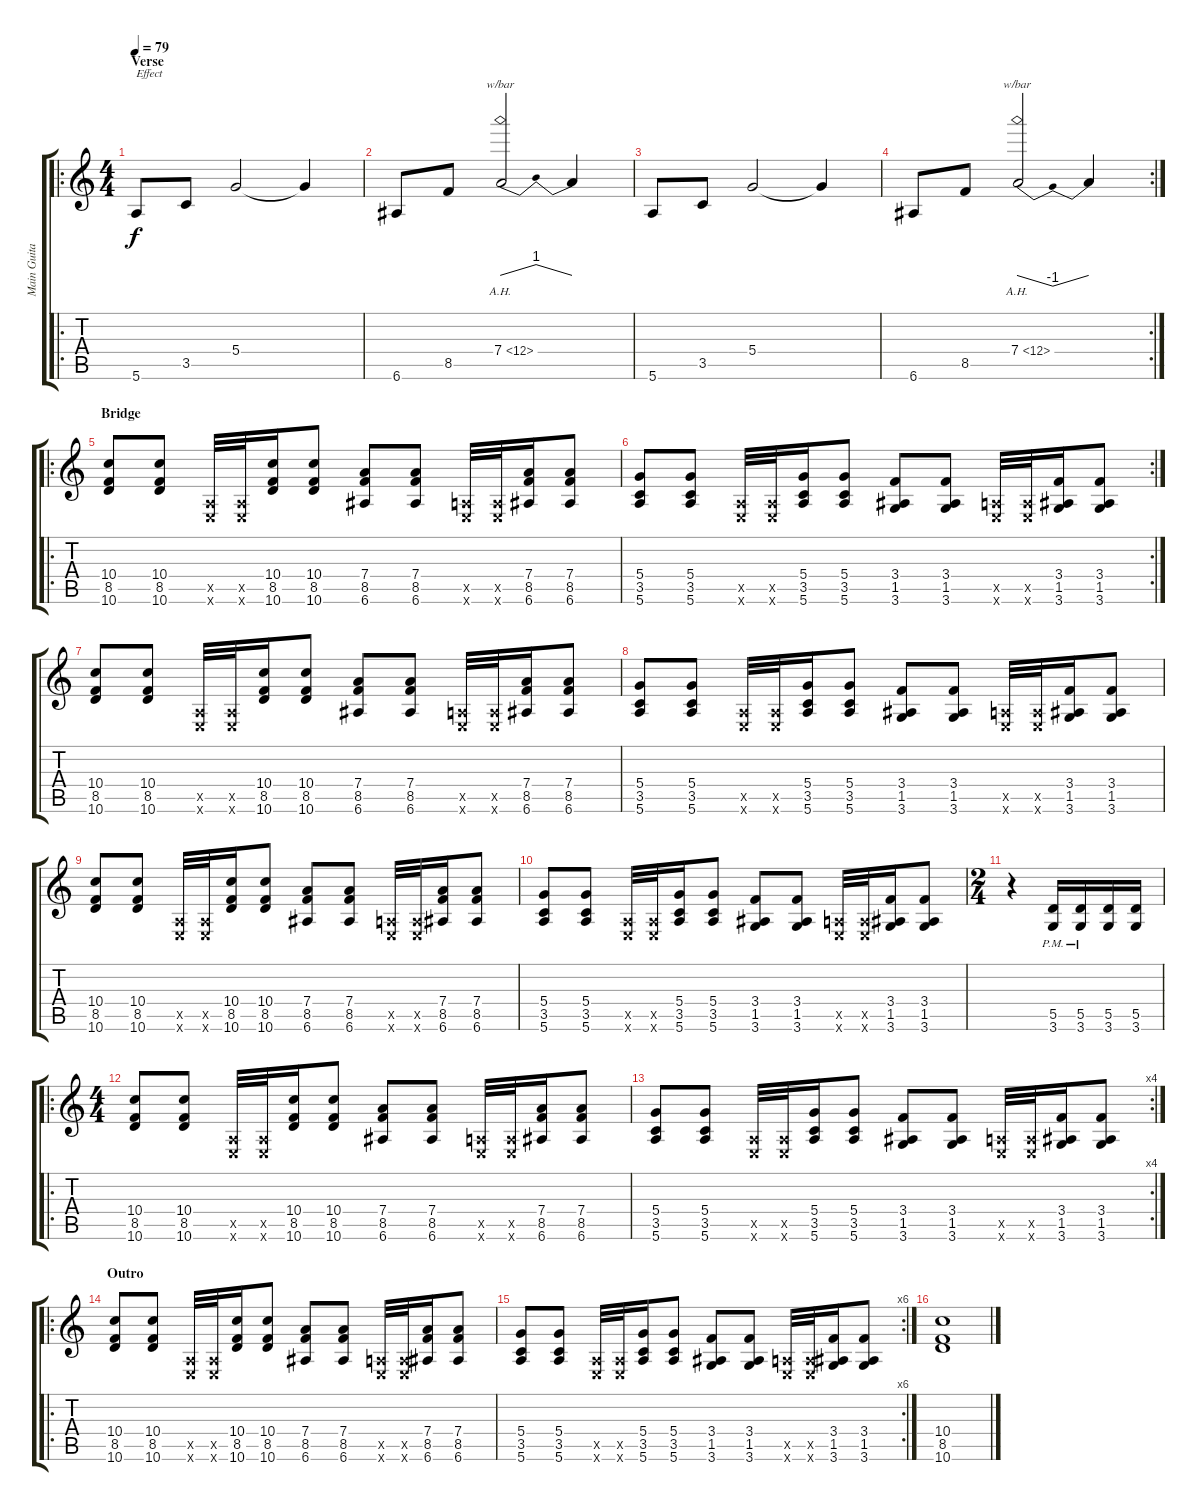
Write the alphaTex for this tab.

\track ("Main Guitar" "Main Guita") {instrument overdrivenguitar}
\staff {score tabs}
\tuning (E4 B3 G3 D3 A2 E2) {hide}
\ro
\ts (4 4)
\section ("" "Verse")
\tempo 79
\clef g2
\ks c
5.6.8{txt "Effect" dy f} 3.5.8 5.4.2 5.4{t}.4 |
6.6.8 8.5.8 7.4{ah 5}.2{tbe (dip default 0 0 30 4 60 0)} 7.4{t}.4 |
5.6.8 3.5.8 5.4.2 5.4{t}.4 |
\rc 2
6.6.8 8.5.8 7.4{ah 5}.2{tbe (dip default 0 0 30 -4 60 0)} 7.4{t}.4 |
\ro
\section ("" "Bridge")
(10.4 8.5 10.6).8 (10.4 8.5 10.6).8 (0.5{x} 0.6{x}).32 (0.5{x} 0.6{x}).32 (10.4 8.5 10.6).16 (10.4 8.5 10.6).8 (7.4 8.5 6.6).8 (7.4 8.5 6.6).8 (0.5{x} 0.6{x}).32 (0.5{x} 0.6{x}).32 (7.4 8.5 6.6).16 (7.4 8.5 6.6).8 |
\rc 2
(5.4 3.5 5.6).8 (5.4 3.5 5.6).8 (0.5{x} 0.6{x}).32 (0.5{x} 0.6{x}).32 (5.4 3.5 5.6).16 (5.4 3.5 5.6).8 (3.4 1.5 3.6).8 (3.4 1.5 3.6).8 (0.5{x} 0.6{x}).32 (0.5{x} 0.6{x}).32 (3.4 1.5 3.6).16 (3.4 1.5 3.6).8 |
(10.4 8.5 10.6).8 (10.4 8.5 10.6).8 (0.5{x} 0.6{x}).32 (0.5{x} 0.6{x}).32 (10.4 8.5 10.6).16 (10.4 8.5 10.6).8 (7.4 8.5 6.6).8 (7.4 8.5 6.6).8 (0.5{x} 0.6{x}).32 (0.5{x} 0.6{x}).32 (7.4 8.5 6.6).16 (7.4 8.5 6.6).8 |
(5.4 3.5 5.6).8 (5.4 3.5 5.6).8 (0.5{x} 0.6{x}).32 (0.5{x} 0.6{x}).32 (5.4 3.5 5.6).16 (5.4 3.5 5.6).8 (3.4 1.5 3.6).8 (3.4 1.5 3.6).8 (0.5{x} 0.6{x}).32 (0.5{x} 0.6{x}).32 (3.4 1.5 3.6).16 (3.4 1.5 3.6).8 |
(10.4 8.5 10.6).8 (10.4 8.5 10.6).8 (0.5{x} 0.6{x}).32 (0.5{x} 0.6{x}).32 (10.4 8.5 10.6).16 (10.4 8.5 10.6).8 (7.4 8.5 6.6).8 (7.4 8.5 6.6).8 (0.5{x} 0.6{x}).32 (0.5{x} 0.6{x}).32 (7.4 8.5 6.6).16 (7.4 8.5 6.6).8 |
(5.4 3.5 5.6).8 (5.4 3.5 5.6).8 (0.5{x} 0.6{x}).32 (0.5{x} 0.6{x}).32 (5.4 3.5 5.6).16 (5.4 3.5 5.6).8 (3.4 1.5 3.6).8 (3.4 1.5 3.6).8 (0.5{x} 0.6{x}).32 (0.5{x} 0.6{x}).32 (3.4 1.5 3.6).16 (3.4 1.5 3.6).8 |
\ts (2 4)
r.4 (5.5 3.6{pm}).16 (5.5 3.6{pm}).16 (5.5 3.6).16 (5.5 3.6).16 |
\ro
\ts (4 4)
(10.4 8.5 10.6).8 (10.4 8.5 10.6).8 (0.5{x} 0.6{x}).32 (0.5{x} 0.6{x}).32 (10.4 8.5 10.6).16 (10.4 8.5 10.6).8 (7.4 8.5 6.6).8 (7.4 8.5 6.6).8 (0.5{x} 0.6{x}).32 (0.5{x} 0.6{x}).32 (7.4 8.5 6.6).16 (7.4 8.5 6.6).8 |
\rc 4
(5.4 3.5 5.6).8 (5.4 3.5 5.6).8 (0.5{x} 0.6{x}).32 (0.5{x} 0.6{x}).32 (5.4 3.5 5.6).16 (5.4 3.5 5.6).8 (3.4 1.5 3.6).8 (3.4 1.5 3.6).8 (0.5{x} 0.6{x}).32 (0.5{x} 0.6{x}).32 (3.4 1.5 3.6).16 (3.4 1.5 3.6).8 |
\ro
\section ("" "Outro")
(10.4 8.5 10.6).8 (10.4 8.5 10.6).8 (0.5{x} 0.6{x}).32 (0.5{x} 0.6{x}).32 (10.4 8.5 10.6).16 (10.4 8.5 10.6).8 (7.4 8.5 6.6).8 (7.4 8.5 6.6).8 (0.5{x} 0.6{x}).32 (0.5{x} 0.6{x}).32 (7.4 8.5 6.6).16 (7.4 8.5 6.6).8 |
\rc 6
(5.4 3.5 5.6).8 (5.4 3.5 5.6).8 (0.5{x} 0.6{x}).32 (0.5{x} 0.6{x}).32 (5.4 3.5 5.6).16 (5.4 3.5 5.6).8 (3.4 1.5 3.6).8 (3.4 1.5 3.6).8 (0.5{x} 0.6{x}).32 (0.5{x} 0.6{x}).32 (3.4 1.5 3.6).16 (3.4 1.5 3.6).8 |
(10.4 8.5 10.6).1
